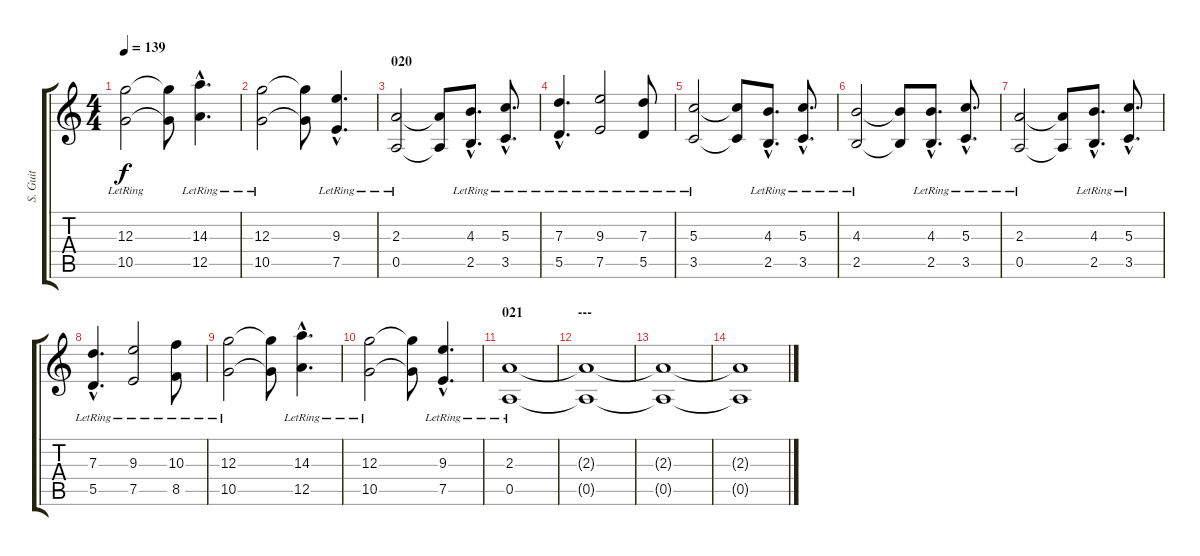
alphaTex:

\track ("S. Guit" "S. Guit") {instrument acousticguitarsteel}
\staff {score tabs}
\tuning (E4 B3 G3 D3 A2 E2) {hide}
\ts (4 4)
\tempo 139
\clef g2
\ks c
(12.3{lr} 10.5{lr}).2{dy f} (12.3{t} 10.5{t}).8 (14.3{hac lr} 12.5{hac lr}).4{d} |
(12.3{lr} 10.5{lr}).2 (12.3{t} 10.5{t}).8 (9.3{hac lr} 7.5{hac lr}).4{d} |
\section ("" "020")
(2.3{lr} 0.5{lr}).2 (2.3{t} 0.5{t}).8 (4.3{hac lr} 2.5{hac lr}).8{d} (5.3{hac lr} 3.5{hac lr}).8{d} |
(7.3{hac lr} 5.5{hac lr}).4{d} (9.3{lr} 7.5{lr}).2 (7.3{lr} 5.5{lr}).8 |
(5.3{lr} 3.5{lr}).2 (5.3{t} 3.5{t}).8 (4.3{hac lr} 2.5{hac lr}).8{d} (5.3{hac lr} 3.5{hac lr}).8{d} |
(4.3{lr} 2.5{lr}).2 (4.3{t} 2.5{t}).8 (4.3{hac lr} 2.5{hac lr}).8{d} (5.3{hac lr} 3.5{hac lr}).8{d} |
(2.3{lr} 0.5{lr}).2 (2.3{t} 0.5{t}).8 (4.3{hac lr} 2.5{hac lr}).8{d} (5.3{hac lr} 3.5{hac lr}).8{d} |
(7.3{hac lr} 5.5{hac lr}).4{d} (9.3{lr} 7.5{lr}).2 (10.3{lr} 8.5{lr}).8 |
(12.3{lr} 10.5{lr}).2 (12.3{t} 10.5{t}).8 (14.3{hac lr} 12.5{hac lr}).4{d} |
(12.3{lr} 10.5{lr}).2 (12.3{t} 10.5{t}).8 (9.3{hac lr} 7.5{hac lr}).4{d} |
\section ("" "021")
(2.3{lr} 0.5{lr}).1 |
\section ("" "---")
(2.3{t} 0.5{t}).1 |
(2.3{t} 0.5{t}).1 |
(2.3{t} 0.5{t}).1
